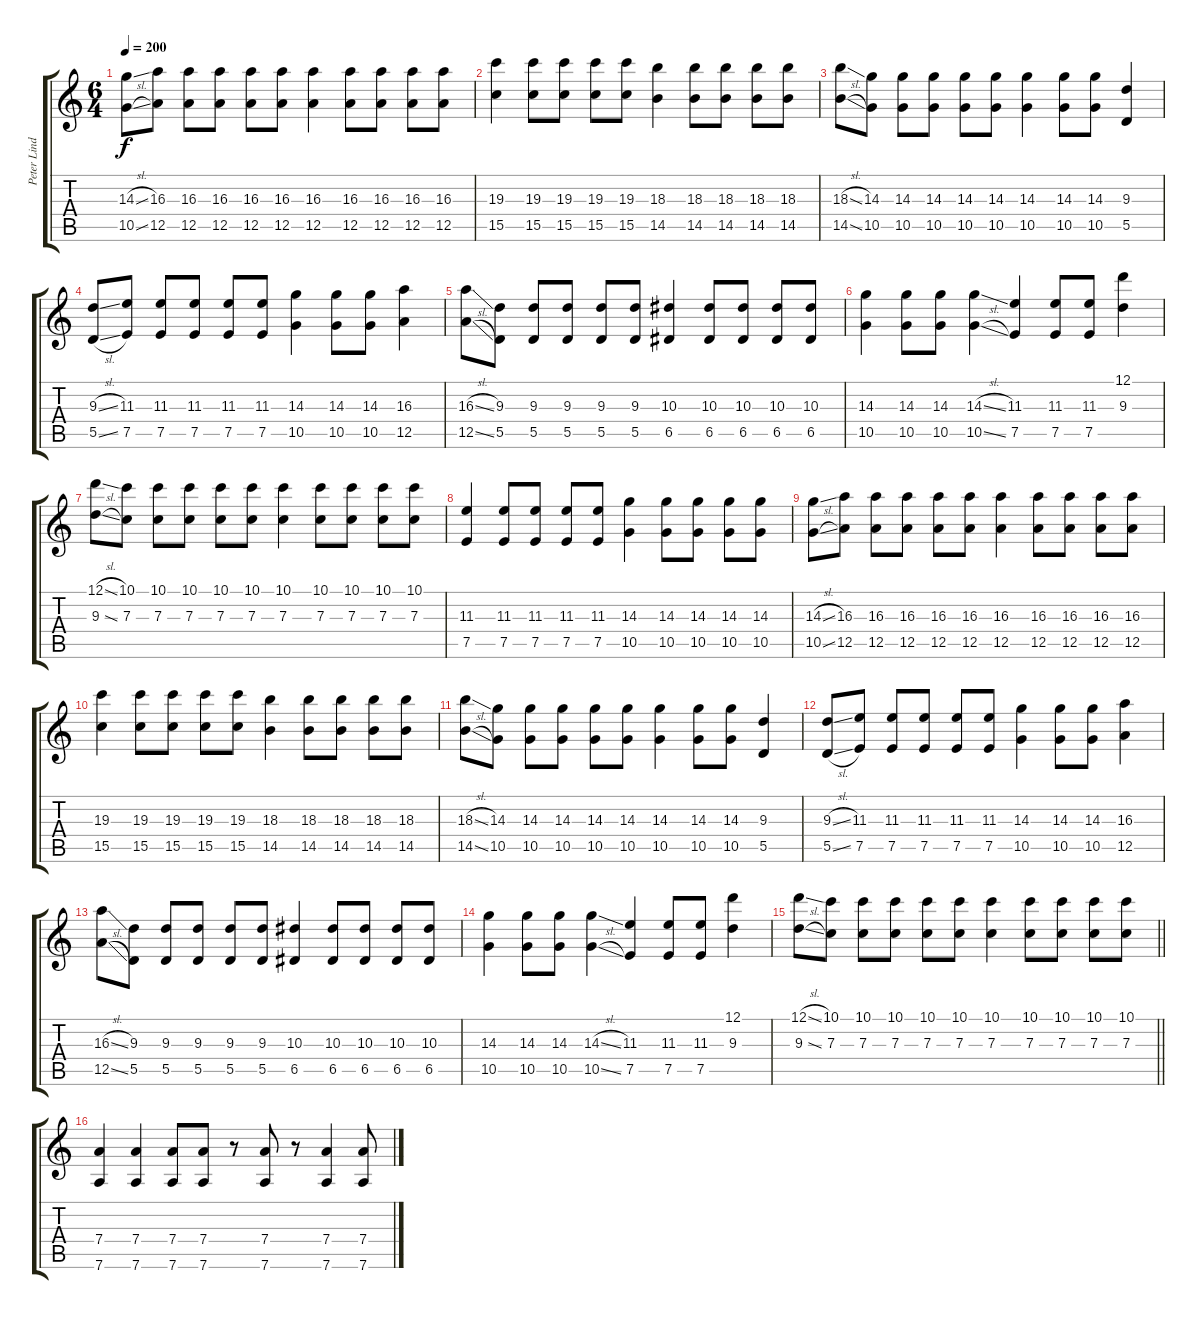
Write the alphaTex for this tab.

\track ("Peter Lindgren" "Peter Lind") {instrument distortionguitar}
\staff {score tabs}
\tuning (D4 A3 F3 D3 A2 D2) {hide}
\ts (6 4)
\tempo 200
\clef g2
\ks c
(14.3{sl} 10.5{sl}).8{dy f} (16.3 12.5).8 (16.3 12.5).8 (16.3 12.5).8 (16.3 12.5).8 (16.3 12.5).8 (16.3 12.5).4 (16.3 12.5).8 (16.3 12.5).8 (16.3 12.5).8 (16.3 12.5).8 |
(19.3 15.5).4 (19.3 15.5).8 (19.3 15.5).8 (19.3 15.5).8 (19.3 15.5).8 (18.3 14.5).4 (18.3 14.5).8 (18.3 14.5).8 (18.3 14.5).8 (18.3 14.5).8 |
(18.3{sl} 14.5{sl}).8 (14.3 10.5).8 (14.3 10.5).8 (14.3 10.5).8 (14.3 10.5).8 (14.3 10.5).8 (14.3 10.5).4 (14.3 10.5).8 (14.3 10.5).8 (9.3 5.5).4 |
(9.3{sl} 5.5{sl}).8 (11.3 7.5).8 (11.3 7.5).8 (11.3 7.5).8 (11.3 7.5).8 (11.3 7.5).8 (14.3 10.5).4 (14.3 10.5).8 (14.3 10.5).8 (16.3 12.5).4 |
(16.3{sl} 12.5{sl}).8 (9.3 5.5).8 (9.3 5.5).8 (9.3 5.5).8 (9.3 5.5).8 (9.3 5.5).8 (10.3 6.5).4 (10.3 6.5).8 (10.3 6.5).8 (10.3 6.5).8 (10.3 6.5).8 |
(14.3 10.5).4 (14.3 10.5).8 (14.3 10.5).8 (14.3{sl} 10.5{sl}).4 (11.3 7.5).4 (11.3 7.5).8 (11.3 7.5).8 (12.1 9.3).4 |
(12.1{sl} 9.3{sl}).8 (10.1 7.3).8 (10.1 7.3).8 (10.1 7.3).8 (10.1 7.3).8 (10.1 7.3).8 (10.1 7.3).4 (10.1 7.3).8 (10.1 7.3).8 (10.1 7.3).8 (10.1 7.3).8 |
(11.3 7.5).4 (11.3 7.5).8 (11.3 7.5).8 (11.3 7.5).8 (11.3 7.5).8 (14.3 10.5).4 (14.3 10.5).8 (14.3 10.5).8 (14.3 10.5).8 (14.3 10.5).8 |
(14.3{sl} 10.5{sl}).8 (16.3 12.5).8 (16.3 12.5).8 (16.3 12.5).8 (16.3 12.5).8 (16.3 12.5).8 (16.3 12.5).4 (16.3 12.5).8 (16.3 12.5).8 (16.3 12.5).8 (16.3 12.5).8 |
(19.3 15.5).4 (19.3 15.5).8 (19.3 15.5).8 (19.3 15.5).8 (19.3 15.5).8 (18.3 14.5).4 (18.3 14.5).8 (18.3 14.5).8 (18.3 14.5).8 (18.3 14.5).8 |
(18.3{sl} 14.5{sl}).8 (14.3 10.5).8 (14.3 10.5).8 (14.3 10.5).8 (14.3 10.5).8 (14.3 10.5).8 (14.3 10.5).4 (14.3 10.5).8 (14.3 10.5).8 (9.3 5.5).4 |
(9.3{sl} 5.5{sl}).8 (11.3 7.5).8 (11.3 7.5).8 (11.3 7.5).8 (11.3 7.5).8 (11.3 7.5).8 (14.3 10.5).4 (14.3 10.5).8 (14.3 10.5).8 (16.3 12.5).4 |
(16.3{sl} 12.5{sl}).8 (9.3 5.5).8 (9.3 5.5).8 (9.3 5.5).8 (9.3 5.5).8 (9.3 5.5).8 (10.3 6.5).4 (10.3 6.5).8 (10.3 6.5).8 (10.3 6.5).8 (10.3 6.5).8 |
(14.3 10.5).4 (14.3 10.5).8 (14.3 10.5).8 (14.3{sl} 10.5{sl}).4 (11.3 7.5).4 (11.3 7.5).8 (11.3 7.5).8 (12.1 9.3).4 |
\barLineRight lightlight
(12.1{sl} 9.3{sl}).8 (10.1 7.3).8 (10.1 7.3).8 (10.1 7.3).8 (10.1 7.3).8 (10.1 7.3).8 (10.1 7.3).4 (10.1 7.3).8 (10.1 7.3).8 (10.1 7.3).8 (10.1 7.3).8 |
(7.4 7.6).4 (7.4 7.6).4 (7.4 7.6).8 (7.4 7.6).8 r.8 (7.4 7.6).8 r.8 (7.4 7.6).4 (7.4 7.6).8
